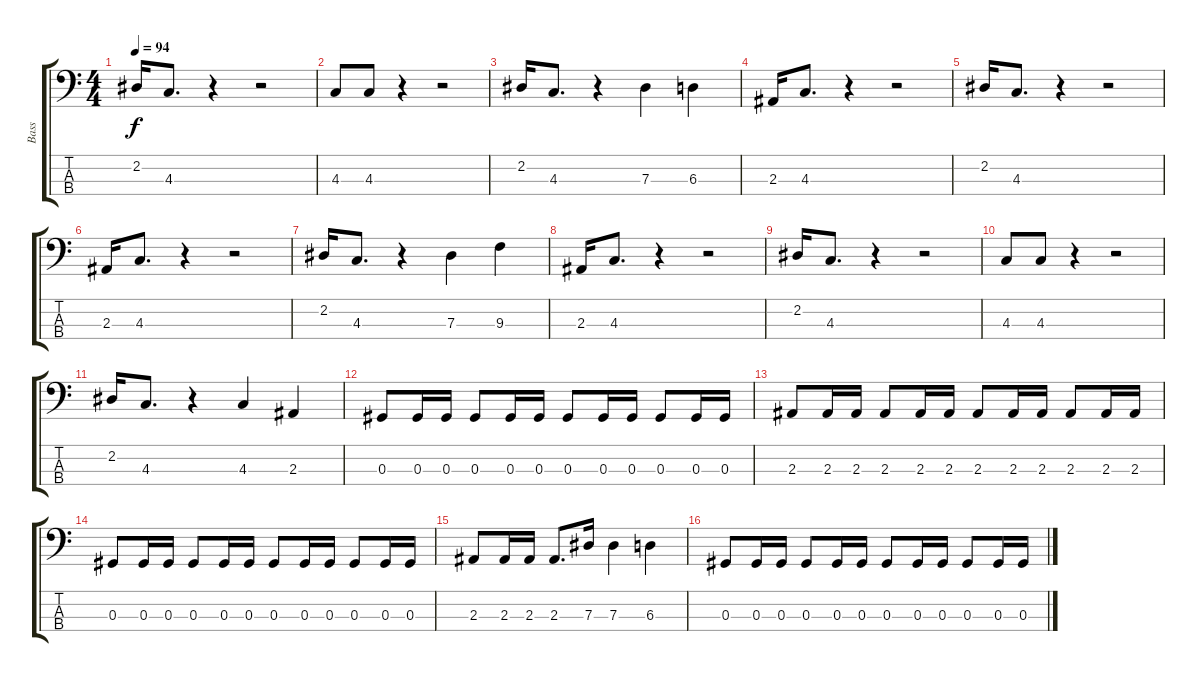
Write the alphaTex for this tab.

\track ("Bass" "Bass") {instrument electricbassfinger}
\staff {score tabs}
\tuning (Gb2 Db2 Ab1 Eb1) {hide}
\ts (4 4)
\tempo 94
\clef f4
\ks c
2.2.16{dy f} 4.3.8{d} r.4 r.2 |
4.3.8 4.3.8 r.4 r.2 |
2.2.16 4.3.8{d} r.4 7.3.4 6.3.4 |
2.3.16 4.3.8{d} r.4 r.2 |
2.2.16 4.3.8{d} r.4 r.2 |
2.3.16 4.3.8{d} r.4 r.2 |
2.2.16 4.3.8{d} r.4 7.3.4 9.3.4 |
2.3.16 4.3.8{d} r.4 r.2 |
2.2.16 4.3.8{d} r.4 r.2 |
4.3.8 4.3.8 r.4 r.2 |
2.2.16 4.3.8{d} r.4 4.3.4 2.3.4 |
0.3.8 0.3.16 0.3.16 0.3.8 0.3.16 0.3.16 0.3.8 0.3.16 0.3.16 0.3.8 0.3.16 0.3.16 |
2.3.8 2.3.16 2.3.16 2.3.8 2.3.16 2.3.16 2.3.8 2.3.16 2.3.16 2.3.8 2.3.16 2.3.16 |
0.3.8 0.3.16 0.3.16 0.3.8 0.3.16 0.3.16 0.3.8 0.3.16 0.3.16 0.3.8 0.3.16 0.3.16 |
2.3.8 2.3.16 2.3.16 2.3.8{d} 7.3.16 7.3.4 6.3.4 |
0.3.8 0.3.16 0.3.16 0.3.8 0.3.16 0.3.16 0.3.8 0.3.16 0.3.16 0.3.8 0.3.16 0.3.16
